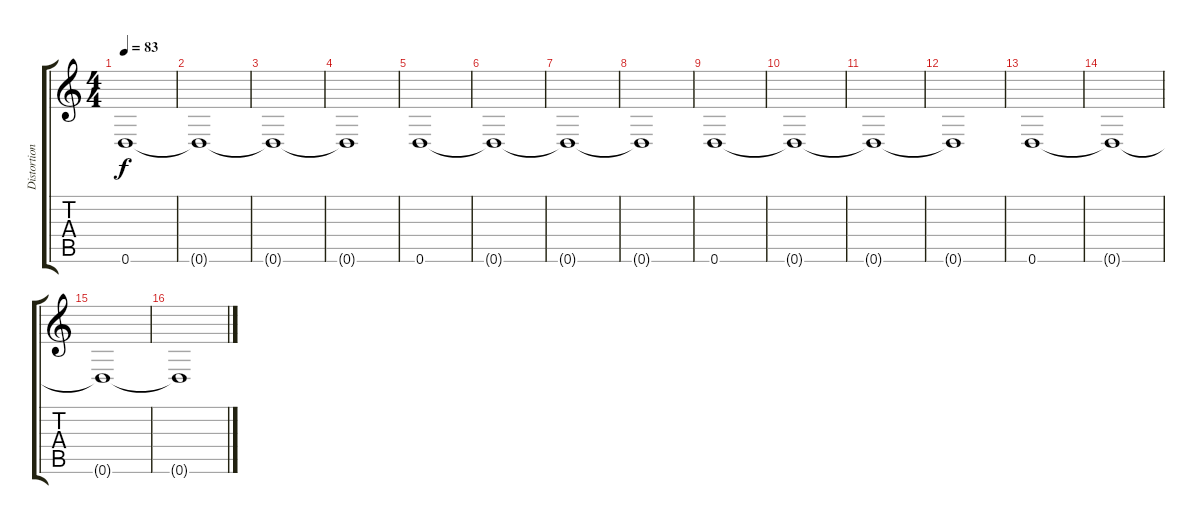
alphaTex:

\track ("Distortion Guitar" "Distortion") {instrument distortionguitar}
\staff {score tabs}
\tuning (E4 B3 G3 D3 A2 D2) {hide}
\ts (4 4)
\tempo 83
\clef g2
\ks c
0.6.1{dy f volume 4 instrument lead1square} |
0.6{t}.1 |
0.6{t}.1 |
0.6{t}.1 |
0.6.1{volume 4 instrument lead1square} |
0.6{t}.1 |
0.6{t}.1 |
0.6{t}.1 |
0.6.1{volume 4 instrument lead1square} |
0.6{t}.1 |
0.6{t}.1 |
0.6{t}.1 |
0.6.1{volume 4 instrument lead1square} |
0.6{t}.1 |
0.6{t}.1 |
0.6{t}.1
